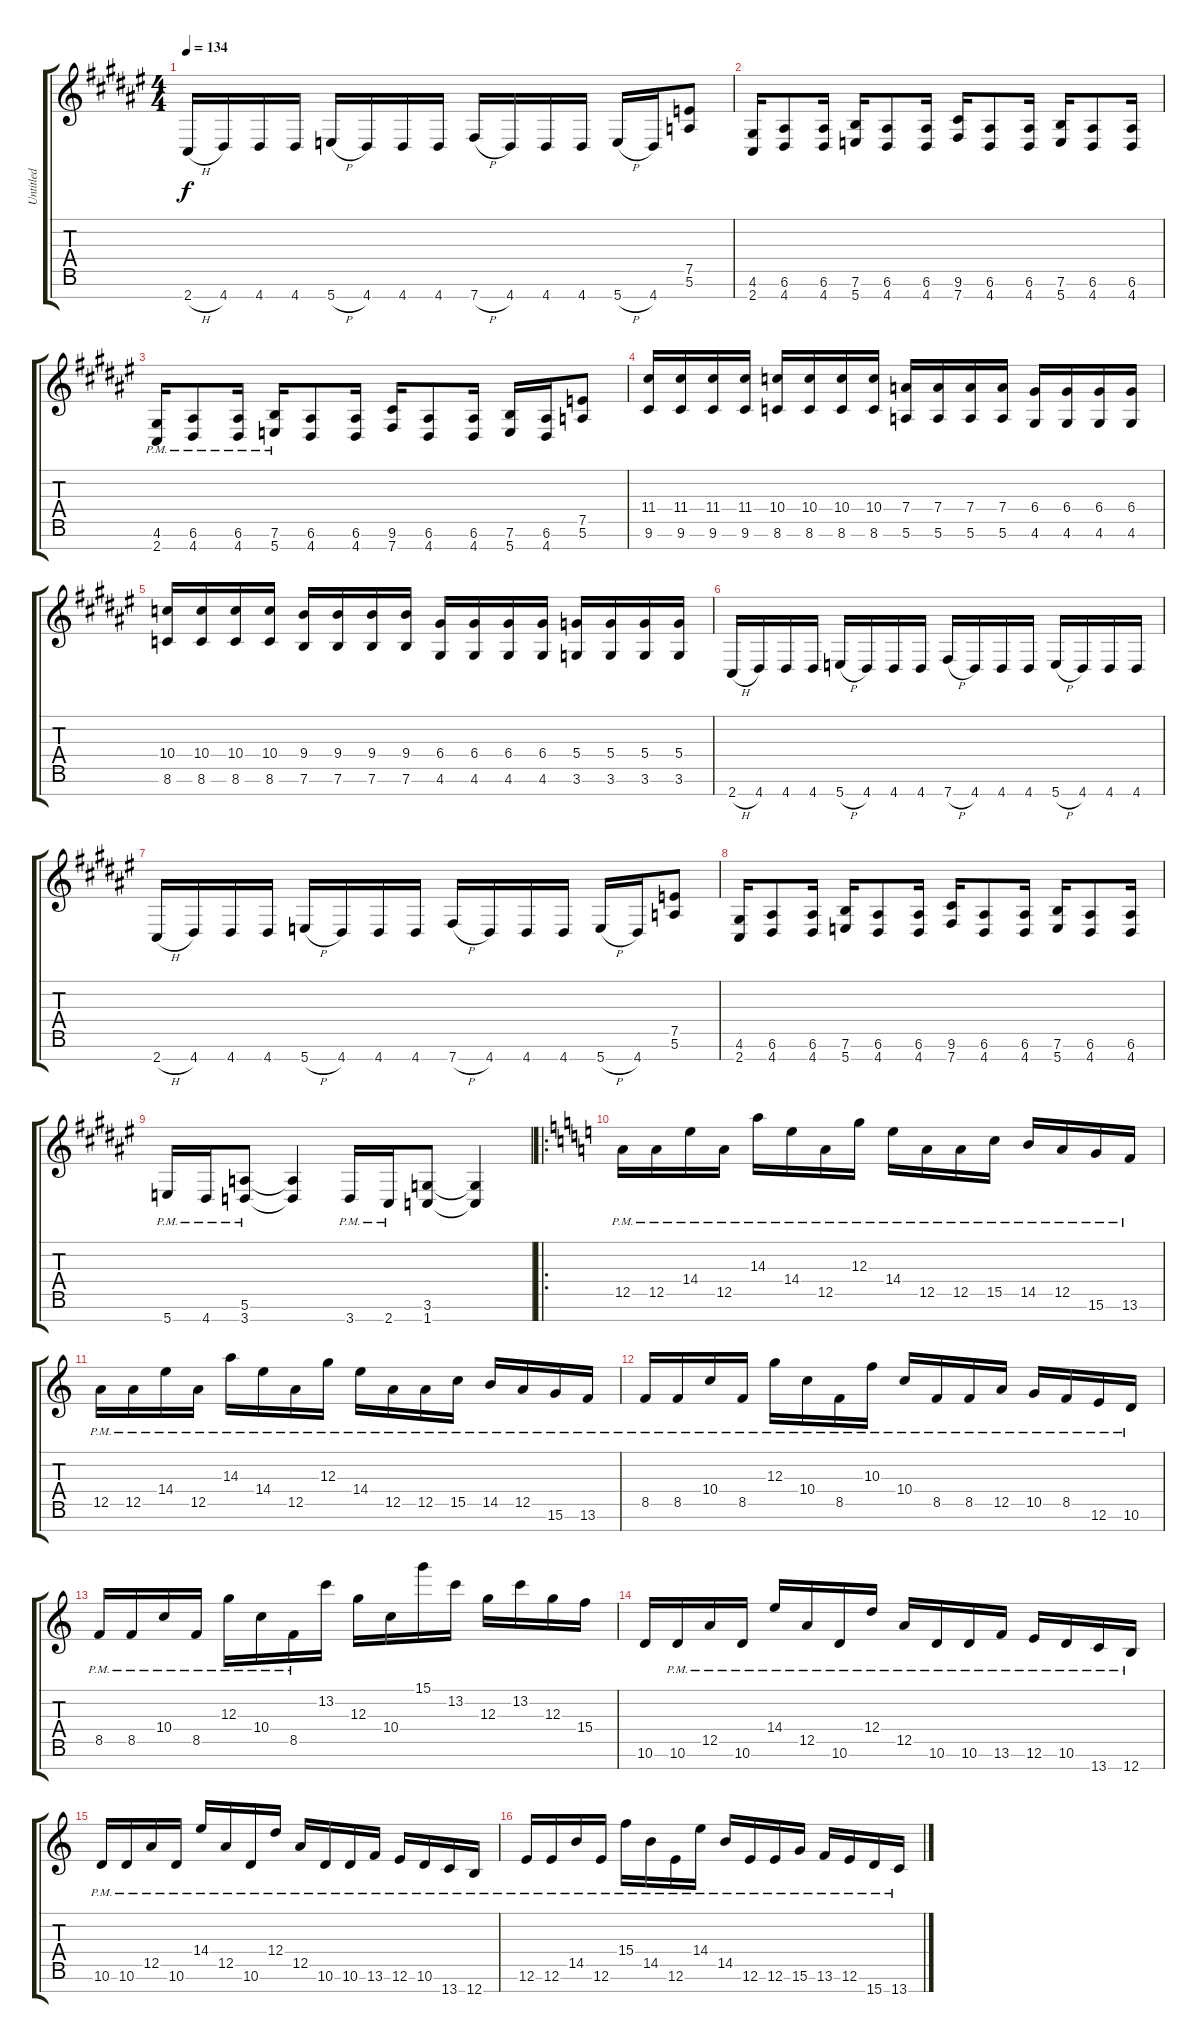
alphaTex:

\track ("Untitled" "Untitled") {instrument distortionguitar}
\staff {score tabs}
\tuning (E4 B3 G3 D3 A2 E2 B1) {hide}
\ts (4 4)
\tempo 134
\clef g2
\ks f#
2.7{h}.16{dy f} 4.7.16 4.7.16 4.7.16 5.7{h}.16 4.7.16 4.7.16 4.7.16 7.7{h}.16 4.7.16 4.7.16 4.7.16 5.7{h}.16 4.7.16 (7.5 5.6).8 |
(4.6 2.7).16 (6.6 4.7).8 (6.6 4.7).16 (7.6 5.7).16 (6.6 4.7).8 (6.6 4.7).16 (9.6 7.7).16 (6.6 4.7).8 (6.6 4.7).16 (7.6 5.7).16 (6.6 4.7).8 (6.6 4.7).16 |
(4.6{pm} 2.7{pm}).16 (6.6{pm} 4.7{pm}).8 (6.6{pm} 4.7{pm}).16 (7.6{pm} 5.7{pm}).16 (6.6 4.7).8 (6.6 4.7).16 (9.6 7.7).16 (6.6 4.7).8 (6.6 4.7).16 (7.6 5.7).16 (6.6 4.7).16 (7.5 5.6).8 |
(11.4 9.6).16 (11.4 9.6).16 (11.4 9.6).16 (11.4 9.6).16 (10.4 8.6).16 (10.4 8.6).16 (10.4 8.6).16 (10.4 8.6).16 (7.4 5.6).16 (7.4 5.6).16 (7.4 5.6).16 (7.4 5.6).16 (6.4 4.6).16 (6.4 4.6).16 (6.4 4.6).16 (6.4 4.6).16 |
(10.4 8.6).16 (10.4 8.6).16 (10.4 8.6).16 (10.4 8.6).16 (9.4 7.6).16 (9.4 7.6).16 (9.4 7.6).16 (9.4 7.6).16 (6.4 4.6).16 (6.4 4.6).16 (6.4 4.6).16 (6.4 4.6).16 (5.4 3.6).16 (5.4 3.6).16 (5.4 3.6).16 (5.4 3.6).16 |
2.7{h}.16 4.7.16 4.7.16 4.7.16 5.7{h}.16 4.7.16 4.7.16 4.7.16 7.7{h}.16 4.7.16 4.7.16 4.7.16 5.7{h}.16 4.7.16 4.7.16 4.7.16 |
2.7{h}.16 4.7.16 4.7.16 4.7.16 5.7{h}.16 4.7.16 4.7.16 4.7.16 7.7{h}.16 4.7.16 4.7.16 4.7.16 5.7{h}.16 4.7.16 (7.5 5.6).8 |
(4.6 2.7).16 (6.6 4.7).8 (6.6 4.7).16 (7.6 5.7).16 (6.6 4.7).8 (6.6 4.7).16 (9.6 7.7).16 (6.6 4.7).8 (6.6 4.7).16 (7.6 5.7).16 (6.6 4.7).8 (6.6 4.7).16 |
5.7{pm}.16 4.7{pm}.16 (5.6{pm} 3.7{pm}).8 (5.6{t} 3.7{t}).4 3.7{pm}.16 2.7{pm}.16 (3.6 1.7).8 (3.6{t} 1.7{t}).4 |
\ro
\ks c
12.5{pm}.16 12.5{pm}.16 14.4{pm}.16 12.5{pm}.16 14.3{pm}.16 14.4{pm}.16 12.5{pm}.16 12.3{pm}.16 14.4{pm}.16 12.5{pm}.16 12.5{pm}.16 15.5{pm}.16 14.5{pm}.16 12.5{pm}.16 15.6{pm}.16 13.6{pm}.16 |
12.5{pm}.16 12.5{pm}.16 14.4{pm}.16 12.5{pm}.16 14.3{pm}.16 14.4{pm}.16 12.5{pm}.16 12.3{pm}.16 14.4{pm}.16 12.5{pm}.16 12.5{pm}.16 15.5{pm}.16 14.5{pm}.16 12.5{pm}.16 15.6{pm}.16 13.6{pm}.16 |
8.5{pm}.16 8.5{pm}.16 10.4{pm}.16 8.5{pm}.16 12.3{pm}.16 10.4{pm}.16 8.5{pm}.16 10.3{pm}.16 10.4{pm}.16 8.5{pm}.16 8.5{pm}.16 12.5{pm}.16 10.5{pm}.16 8.5{pm}.16 12.6{pm}.16 10.6{pm}.16 |
8.5{pm}.16 8.5{pm}.16 10.4{pm}.16 8.5{pm}.16 12.3{pm}.16 10.4{pm}.16 8.5{pm}.16 13.2.16 12.3.16 10.4.16 15.1.16 13.2.16 12.3.16 13.2.16 12.3.16 15.4.16 |
10.6.16 10.6{pm}.16 12.5{pm}.16 10.6{pm}.16 14.4{pm}.16 12.5{pm}.16 10.6{pm}.16 12.4{pm}.16 12.5{pm}.16 10.6{pm}.16 10.6{pm}.16 13.6{pm}.16 12.6{pm}.16 10.6{pm}.16 13.7{pm}.16 12.7{pm}.16 |
10.6{pm}.16 10.6{pm}.16 12.5{pm}.16 10.6{pm}.16 14.4{pm}.16 12.5{pm}.16 10.6{pm}.16 12.4{pm}.16 12.5{pm}.16 10.6{pm}.16 10.6{pm}.16 13.6{pm}.16 12.6{pm}.16 10.6{pm}.16 13.7{pm}.16 12.7{pm}.16 |
12.6{pm}.16 12.6{pm}.16 14.5{pm}.16 12.6{pm}.16 15.4{pm}.16 14.5{pm}.16 12.6{pm}.16 14.4{pm}.16 14.5{pm}.16 12.6{pm}.16 12.6{pm}.16 15.6{pm}.16 13.6{pm}.16 12.6{pm}.16 15.7{pm}.16 13.7{pm}.16
